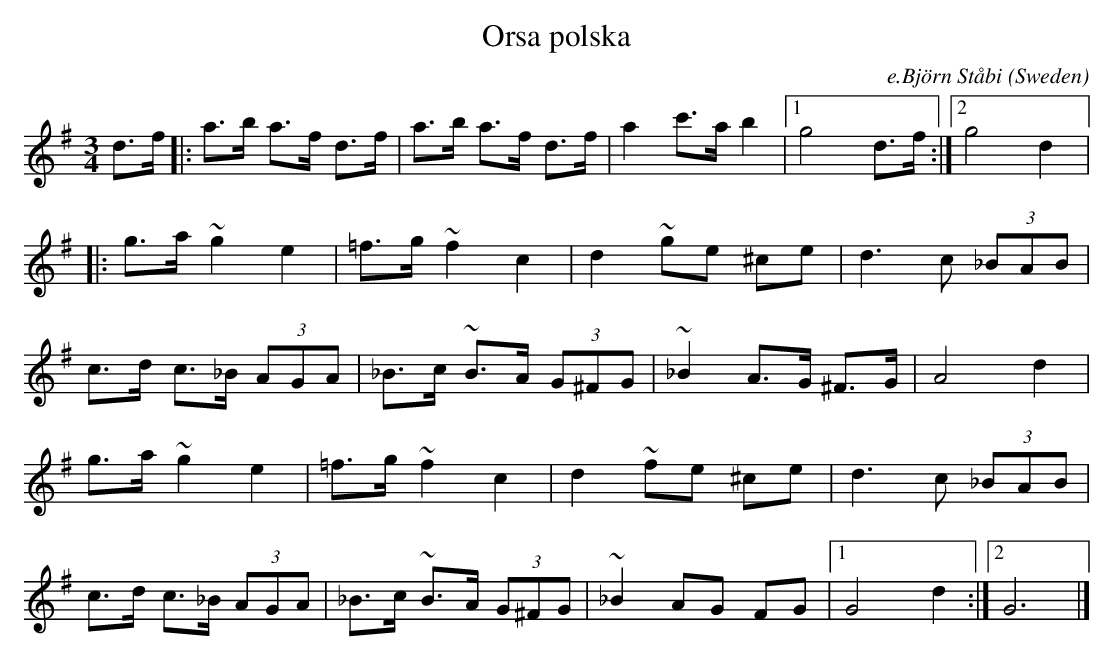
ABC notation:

X:1
T:Orsa polska
C:e.Björn Ståbi
O:Sweden
M:3/4
K:G
d>f |:\
a>b a>f d>f | a>b a>f d>f | a2 c'>a b2 |1 g4 d>f :|2 g4 d2 |:
g>a ~g2 e2 | =f>g ~f2 c2 | d2 ~ge ^ce | d3c (3_BAB |
c>d c>_B (3AGA | _B>c ~B>A (3G^FG |~_B2 A>G ^F>G | A4 d2 |
g>a ~g2 e2 | =f>g ~f2 c2 | d2 ~fe ^ce | d3c (3_BAB |
c>d c>_B (3AGA | _B>c ~B>A (3G^FG |~_B2 AG FG |1 G4 d2 :|2 G6 |]
